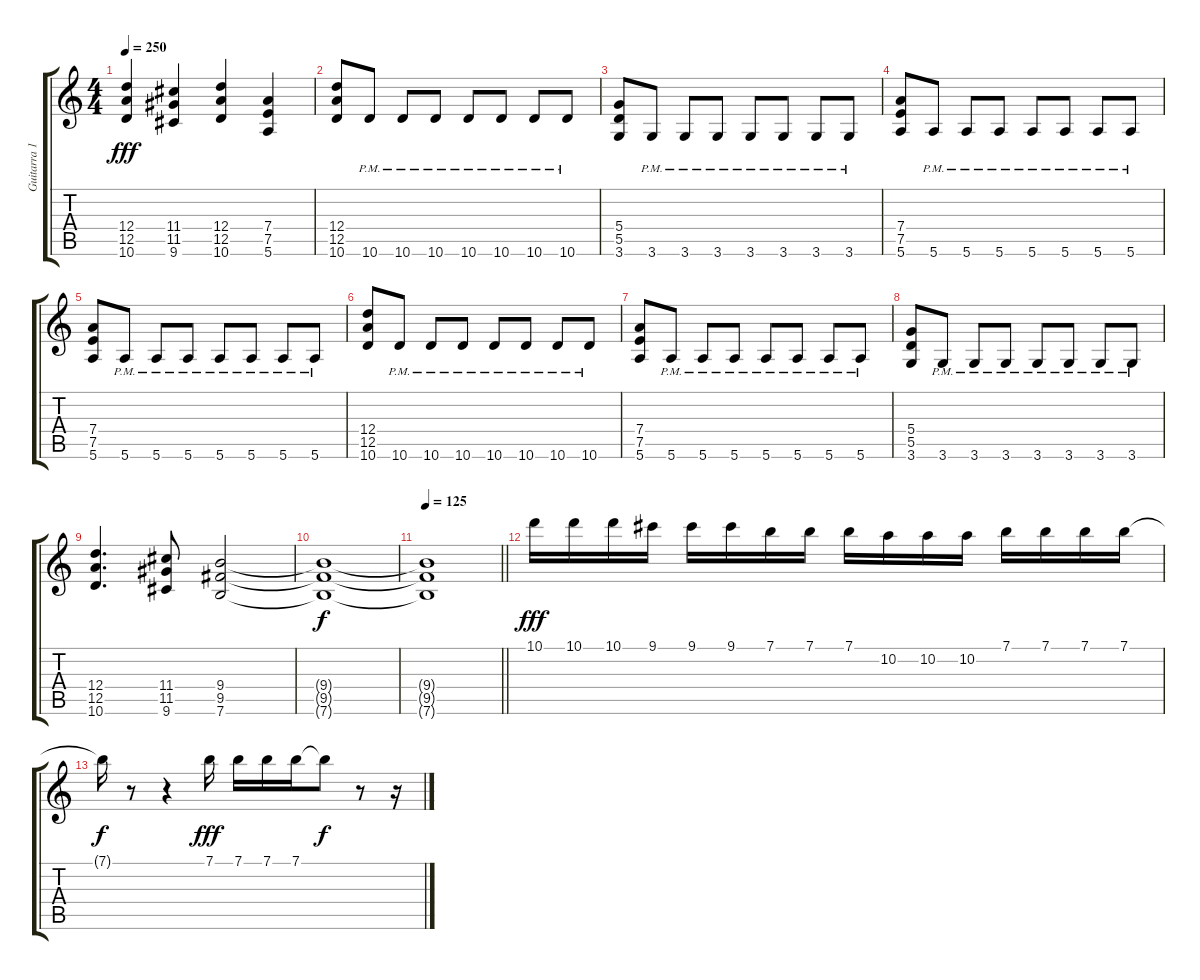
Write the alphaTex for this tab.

\track ("Guitarra 1" "Guitarra 1") {instrument distortionguitar}
\staff {score tabs}
\tuning (E4 B3 G3 D3 A2 E2) {hide}
\ts (4 4)
\tempo 250
\clef g2
\ks c
(12.4 12.5 10.6).4{dy fff} (11.4 11.5 9.6).4 (12.4 12.5 10.6).4 (7.4 7.5 5.6).4 |
(12.4 12.5 10.6).8 10.6{pm}.8 10.6{pm}.8 10.6{pm}.8 10.6{pm}.8 10.6{pm}.8 10.6{pm}.8 10.6{pm}.8 |
(5.4 5.5 3.6).8 3.6{pm}.8 3.6{pm}.8 3.6{pm}.8 3.6{pm}.8 3.6{pm}.8 3.6{pm}.8 3.6{pm}.8 |
(7.4 7.5 5.6).8 5.6{pm}.8 5.6{pm}.8 5.6{pm}.8 5.6{pm}.8 5.6{pm}.8 5.6{pm}.8 5.6{pm}.8 |
(7.4 7.5 5.6).8 5.6{pm}.8 5.6{pm}.8 5.6{pm}.8 5.6{pm}.8 5.6{pm}.8 5.6{pm}.8 5.6{pm}.8 |
(12.4 12.5 10.6).8 10.6{pm}.8 10.6{pm}.8 10.6{pm}.8 10.6{pm}.8 10.6{pm}.8 10.6{pm}.8 10.6{pm}.8 |
(7.4 7.5 5.6).8 5.6{pm}.8 5.6{pm}.8 5.6{pm}.8 5.6{pm}.8 5.6{pm}.8 5.6{pm}.8 5.6{pm}.8 |
(5.4 5.5 3.6).8 3.6{pm}.8 3.6{pm}.8 3.6{pm}.8 3.6{pm}.8 3.6{pm}.8 3.6{pm}.8 3.6{pm}.8 |
(12.4 12.5 10.6).4{d} (11.4 11.5 9.6).8 (9.4 9.5 7.6).2 |
(9.4{t} 9.5{t} 7.6{t}).1{dy f} |
\tempo 125
\barLineRight lightlight
(9.4{t} 9.5{t} 7.6{t}).1 |
\section ("" "")
10.1.16{dy fff} 10.1.16 10.1.16 9.1.16 9.1.16 9.1.16 7.1.16 7.1.16 7.1.16 10.2.16 10.2.16 10.2.16 7.1.16 7.1.16 7.1.16 7.1.16 |
7.1{t}.16{dy f} r.8 r.4 7.1.16{dy fff} 7.1.16 7.1.16 7.1.16 7.1{t}.8{dy f} r.8 r.16
